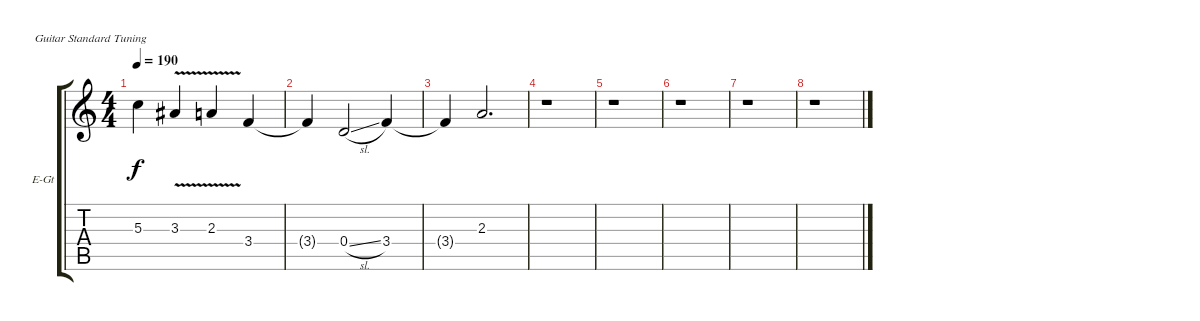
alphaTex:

\defaultSystemsLayout 4
\bracketExtendMode groupsimilarinstruments
\firstSystemTrackNameOrientation horizontal
\otherSystemsTrackNameOrientation horizontal
\track ("Electric Guitar" "E-Gt") {instrument electricguitarclean}
\staff {score tabs}
\tuning (E4 B3 G3 D3 A2 E2)
\ts (4 4)
\tempo 190
\clef g2
\ks c
5.3.4{dy f} 3.3{v}.4 2.3{v}.4 3.4.4 |
3.4{t}.4 0.4{sl}.2 3.4.4 |
3.4{t}.4 2.3.2{d} |
r.1 |
r.1 |
r.1 |
r.1 |
r.1
